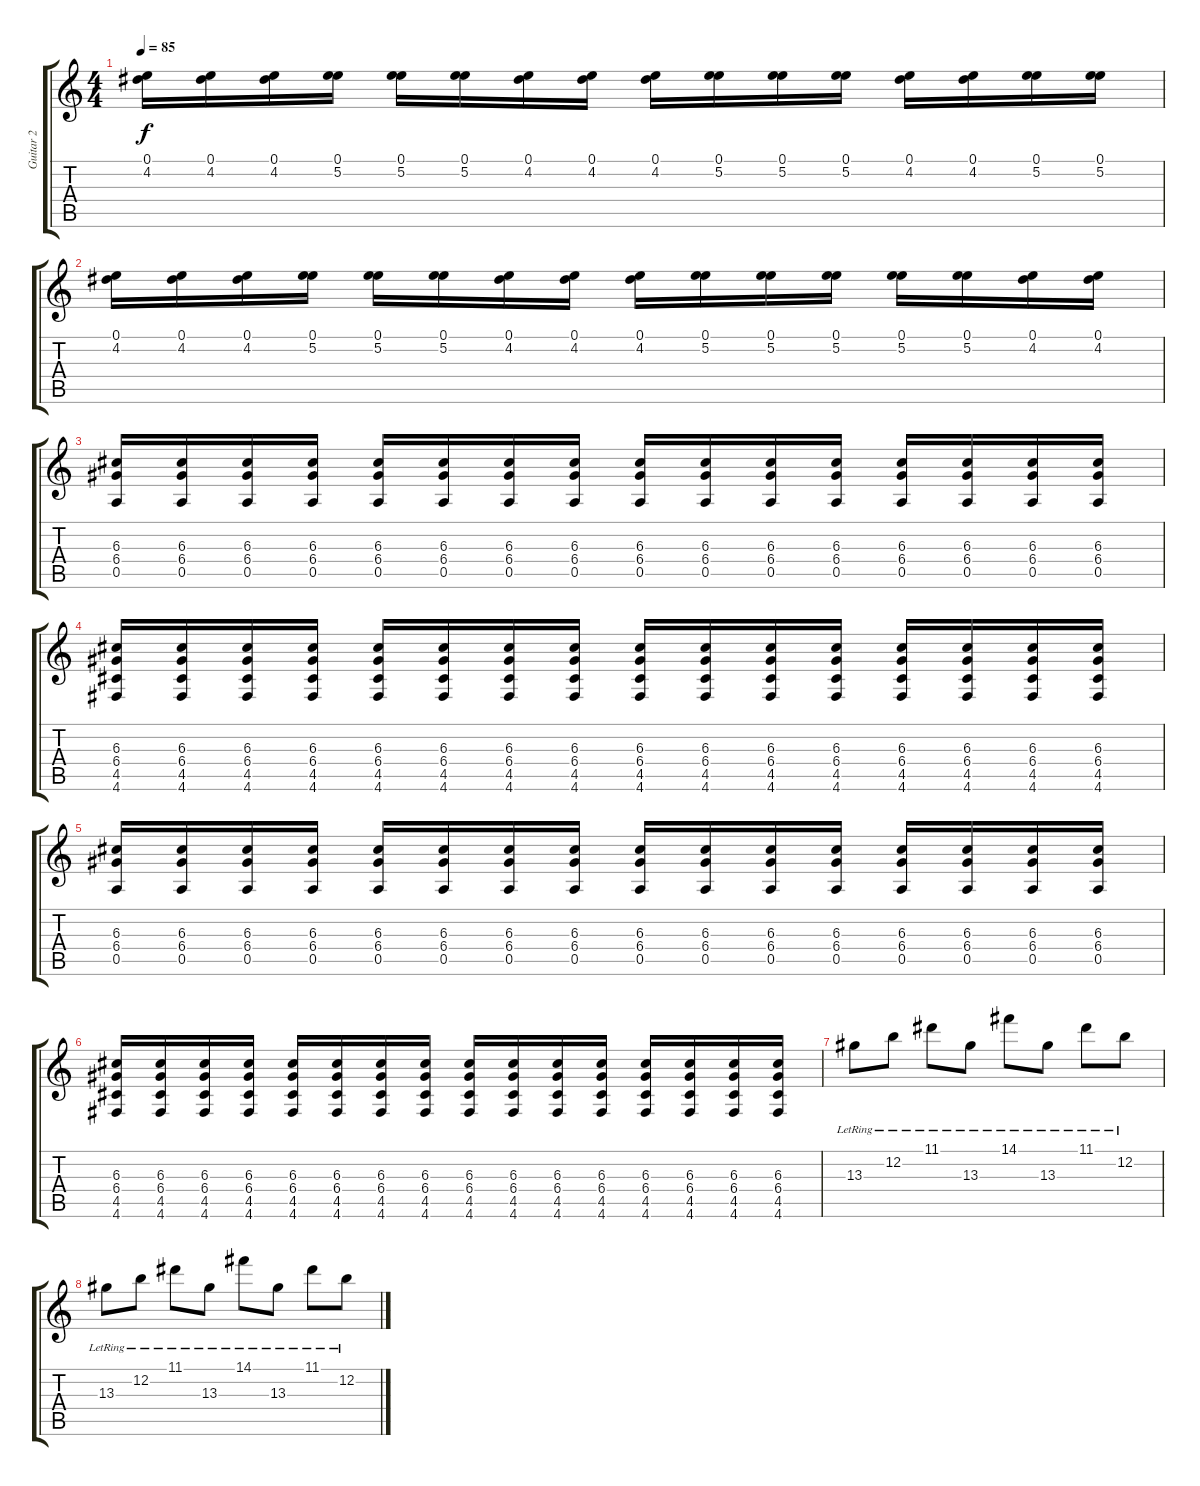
\track ("Guitar 2" "Guitar 2") {instrument overdrivenguitar}
\staff {score tabs}
\tuning (E4 B3 G3 D3 A2 D2) {hide}
\ts (4 4)
\tempo 85
\clef g2
\ks c
(0.1 4.2).16{dy f} (0.1 4.2).16 (0.1 4.2).16 (0.1 5.2).16 (0.1 5.2).16 (0.1 5.2).16 (0.1 4.2).16 (0.1 4.2).16 (0.1 4.2).16 (0.1 5.2).16 (0.1 5.2).16 (0.1 5.2).16 (0.1 4.2).16 (0.1 4.2).16 (0.1 5.2).16 (0.1 5.2).16 |
(0.1 4.2).16 (0.1 4.2).16 (0.1 4.2).16 (0.1 5.2).16 (0.1 5.2).16 (0.1 5.2).16 (0.1 4.2).16 (0.1 4.2).16 (0.1 4.2).16 (0.1 5.2).16 (0.1 5.2).16 (0.1 5.2).16 (0.1 5.2).16 (0.1 5.2).16 (0.1 4.2).16 (0.1 4.2).16 |
(6.3 6.4 0.5).16 (6.3 6.4 0.5).16 (6.3 6.4 0.5).16 (6.3 6.4 0.5).16 (6.3 6.4 0.5).16 (6.3 6.4 0.5).16 (6.3 6.4 0.5).16 (6.3 6.4 0.5).16 (6.3 6.4 0.5).16 (6.3 6.4 0.5).16 (6.3 6.4 0.5).16 (6.3 6.4 0.5).16 (6.3 6.4 0.5).16 (6.3 6.4 0.5).16 (6.3 6.4 0.5).16 (6.3 6.4 0.5).16 |
(6.3 6.4 4.5 4.6).16 (6.3 6.4 4.5 4.6).16 (6.3 6.4 4.5 4.6).16 (6.3 6.4 4.5 4.6).16 (6.3 6.4 4.5 4.6).16 (6.3 6.4 4.5 4.6).16 (6.3 6.4 4.5 4.6).16 (6.3 6.4 4.5 4.6).16 (6.3 6.4 4.5 4.6).16 (6.3 6.4 4.5 4.6).16 (6.3 6.4 4.5 4.6).16 (6.3 6.4 4.5 4.6).16 (6.3 6.4 4.5 4.6).16 (6.3 6.4 4.5 4.6).16 (6.3 6.4 4.5 4.6).16 (6.3 6.4 4.5 4.6).16 |
(6.3 6.4 0.5).16 (6.3 6.4 0.5).16 (6.3 6.4 0.5).16 (6.3 6.4 0.5).16 (6.3 6.4 0.5).16 (6.3 6.4 0.5).16 (6.3 6.4 0.5).16 (6.3 6.4 0.5).16 (6.3 6.4 0.5).16 (6.3 6.4 0.5).16 (6.3 6.4 0.5).16 (6.3 6.4 0.5).16 (6.3 6.4 0.5).16 (6.3 6.4 0.5).16 (6.3 6.4 0.5).16 (6.3 6.4 0.5).16 |
(6.3 6.4 4.5 4.6).16 (6.3 6.4 4.5 4.6).16 (6.3 6.4 4.5 4.6).16 (6.3 6.4 4.5 4.6).16 (6.3 6.4 4.5 4.6).16 (6.3 6.4 4.5 4.6).16 (6.3 6.4 4.5 4.6).16 (6.3 6.4 4.5 4.6).16 (6.3 6.4 4.5 4.6).16 (6.3 6.4 4.5 4.6).16 (6.3 6.4 4.5 4.6).16 (6.3 6.4 4.5 4.6).16 (6.3 6.4 4.5 4.6).16 (6.3 6.4 4.5 4.6).16 (6.3 6.4 4.5 4.6).16 (6.3 6.4 4.5 4.6).16 |
13.3{lr}.8 12.2{lr}.8 11.1{lr}.8 13.3{lr}.8 14.1{lr}.8 13.3{lr}.8 11.1{lr}.8 12.2{lr}.8 |
13.3{lr}.8 12.2{lr}.8 11.1{lr}.8 13.3{lr}.8 14.1{lr}.8 13.3{lr}.8 11.1{lr}.8 12.2{lr}.8
